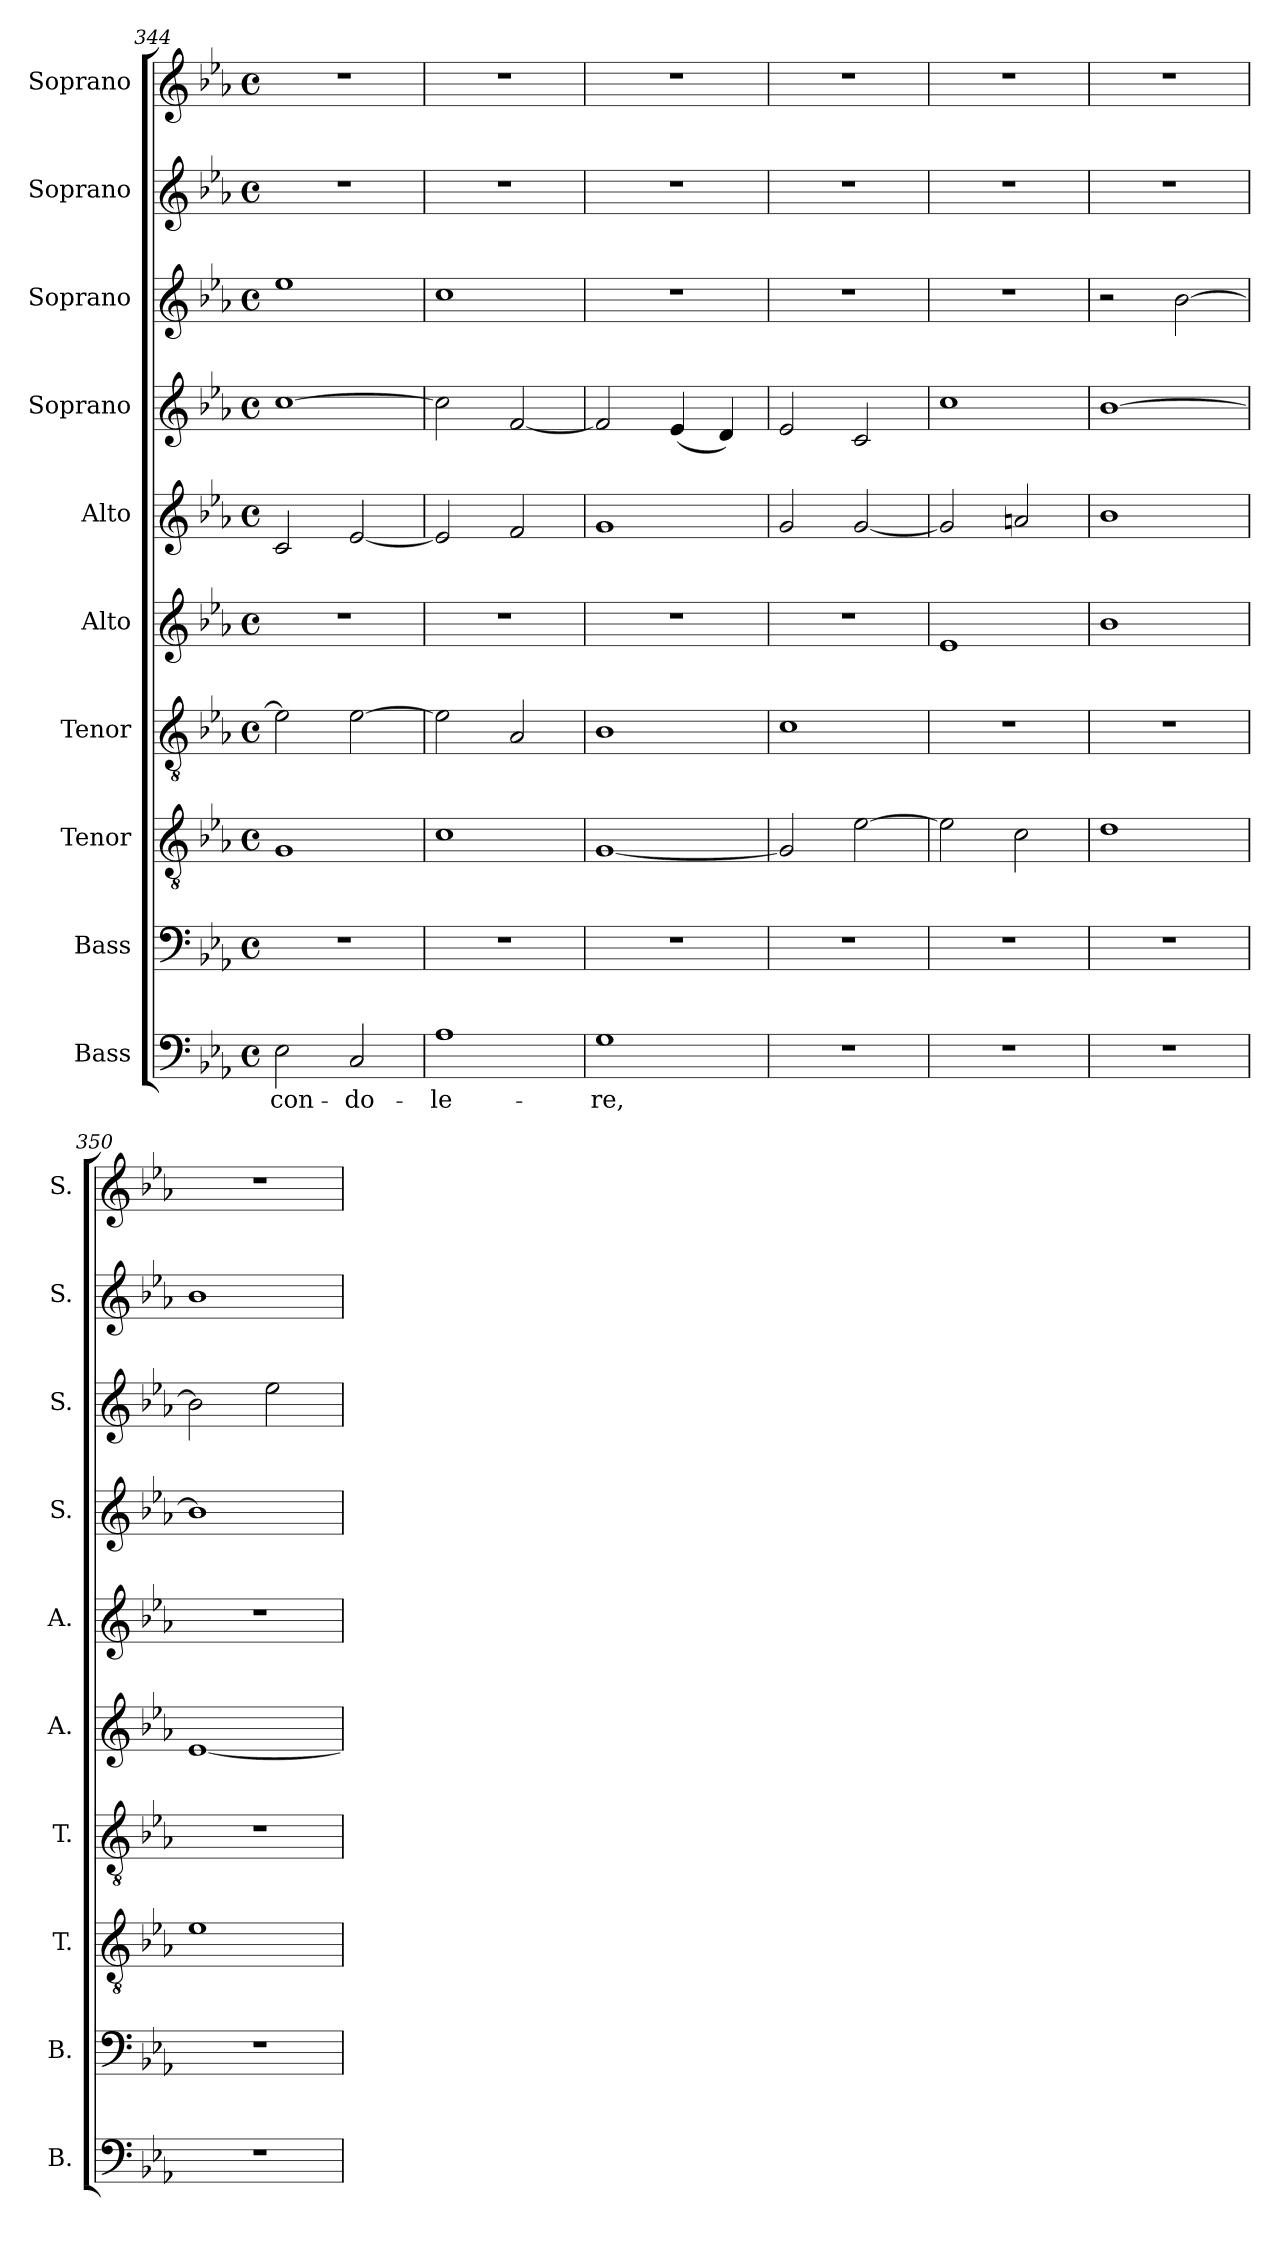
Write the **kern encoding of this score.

**kern	**text	**kern	**kern	**kern	**kern	**kern	**kern	**kern	**kern	**kern
*part10	*part10	*part9	*part8	*part7	*part6	*part5	*part4	*part3	*part2	*part1
*staff10	*staff10	*staff9	*staff8	*staff7	*staff6	*staff5	*staff4	*staff3	*staff2	*staff1
*I"Bass	*	*I"Bass	*I"Tenor	*I"Tenor	*I"Alto	*I"Alto	*I"Soprano	*I"Soprano	*I"Soprano	*I"Soprano
*I'B.	*	*I'B.	*I'T.	*I'T.	*I'A.	*I'A.	*I'S.	*I'S.	*I'S.	*I'S.
*clefF4	*	*clefF4	*clefGv2	*clefGv2	*clefG2	*clefG2	*clefG2	*clefG2	*clefG2	*clefG2
*k[b-e-a-]	*	*k[b-e-a-]	*k[b-e-a-]	*k[b-e-a-]	*k[b-e-a-]	*k[b-e-a-]	*k[b-e-a-]	*k[b-e-a-]	*k[b-e-a-]	*k[b-e-a-]
*M4/4	*	*M4/4	*M4/4	*M4/4	*M4/4	*M4/4	*M4/4	*M4/4	*M4/4	*M4/4
*met(c)	*	*met(c)	*met(c)	*met(c)	*met(c)	*met(c)	*met(c)	*met(c)	*met(c)	*met(c)
=344	=344	=344	=344	=344	=344	=344	=344	=344	=344	=344
2E-\	con-	1r	1G	2e-\]	1r	2c/	[1cc	1ee-	1r	1r
2C/	-do-	.	.	[2e-\	.	[2e-/	.	.	.	.
=345	=345	=345	=345	=345	=345	=345	=345	=345	=345	=345
1A-	-le-	1r	1c	2e-\]	1r	2e-/]	2cc\]	1cc	1r	1r
.	.	.	.	2A-/	.	2f/	[2f/	.	.	.
=346	=346	=346	=346	=346	=346	=346	=346	=346	=346	=346
1G	-re,	1r	[1G	1B-	1r	1g	2f/]	1r	1r	1r
.	.	.	.	.	.	.	(4e-/	.	.	.
.	.	.	.	.	.	.	4d/)	.	.	.
=347	=347	=347	=347	=347	=347	=347	=347	=347	=347	=347
1r	.	1r	2G/]	1c	1r	2g/	2e-/	1r	1r	1r
.	.	.	[2e-\	.	.	[2g/	2c/	.	.	.
=348	=348	=348	=348	=348	=348	=348	=348	=348	=348	=348
1r	.	1r	2e-\]	1r	1e-	2g/]	1cc	1r	1r	1r
.	.	.	2c\	.	.	2an/	.	.	.	.
=349	=349	=349	=349	=349	=349	=349	=349	=349	=349	=349
1r	.	1r	1d	1r	1b-	1b-	[1b-	2r	1r	1r
.	.	.	.	.	.	.	.	[2b-\	.	.
=350	=350	=350	=350	=350	=350	=350	=350	=350	=350	=350
1r	.	1r	1e-	1r	[1e-	1r	1b-]	2b-\]	1b-	1r
.	.	.	.	.	.	.	.	2ee-\	.	.
=	=	=	=	=	=	=	=	=	=	=
*-	*-	*-	*-	*-	*-	*-	*-	*-	*-	*-
